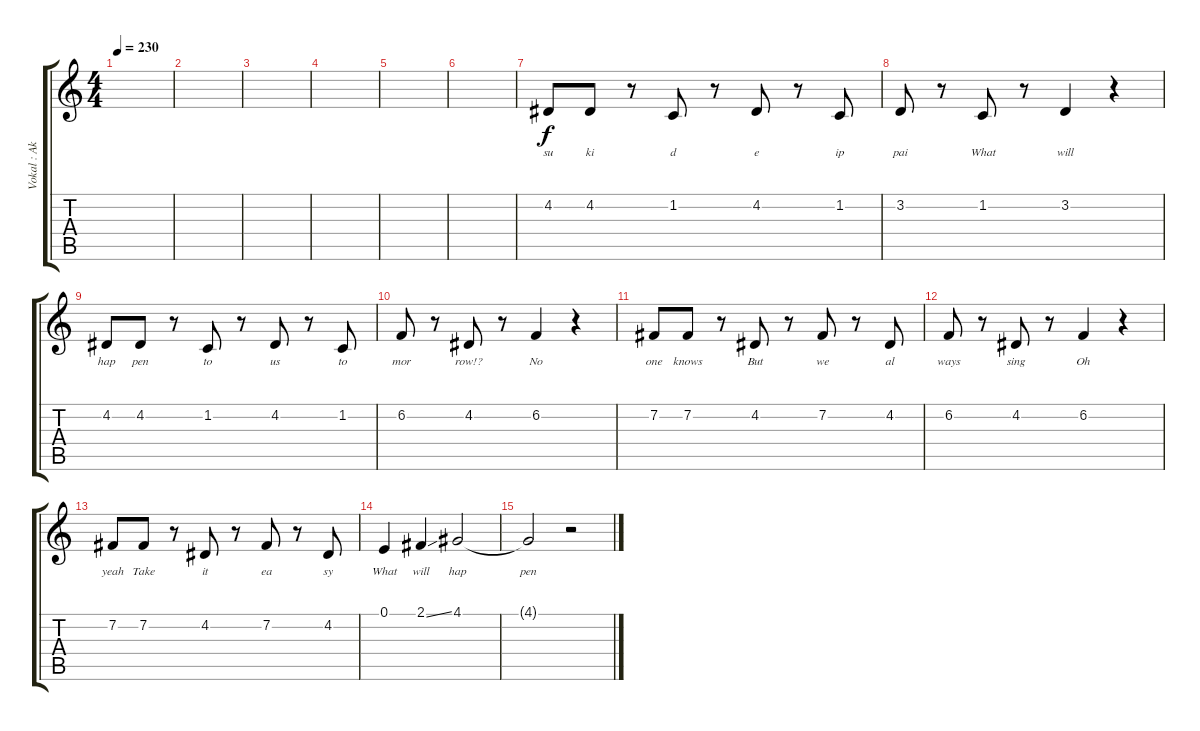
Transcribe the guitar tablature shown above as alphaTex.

\track ("Vokal : Akiyama Mio - Tan" "Vokal : Ak") {instrument clarinet}
\staff {score tabs}
\tuning (E4 B3 G3 D3 A2 E2) {hide}
\ts (4 4)
\tempo 230
\clef g2
\ks c
|
|
|
|
|
|
4.2.8{lyrics (0 "su") lyrics (1 "") lyrics (2 "") lyrics (3 "") lyrics (4 "")} 4.2.8{lyrics (0 "ki") lyrics (1 "") lyrics (2 "") lyrics (3 "") lyrics (4 "")} r.8 1.2.8{lyrics (0 "d") lyrics (1 "") lyrics (2 "") lyrics (3 "") lyrics (4 "")} r.8 4.2.8{lyrics (0 "e") lyrics (1 "") lyrics (2 "") lyrics (3 "") lyrics (4 "")} r.8 1.2.8{lyrics (0 "ip") lyrics (1 "") lyrics (2 "") lyrics (3 "") lyrics (4 "")} |
3.2.8{lyrics (0 "pai") lyrics (1 "") lyrics (2 "") lyrics (3 "") lyrics (4 "")} r.8 1.2.8{lyrics (0 "What") lyrics (1 "") lyrics (2 "") lyrics (3 "") lyrics (4 "")} r.8 3.2.4{lyrics (0 "will") lyrics (1 "") lyrics (2 "") lyrics (3 "") lyrics (4 "")} r.4 |
4.2.8{lyrics (0 "hap") lyrics (1 "") lyrics (2 "") lyrics (3 "") lyrics (4 "")} 4.2.8{lyrics (0 "pen") lyrics (1 "") lyrics (2 "") lyrics (3 "") lyrics (4 "")} r.8 1.2.8{lyrics (0 "to") lyrics (1 "") lyrics (2 "") lyrics (3 "") lyrics (4 "")} r.8 4.2.8{lyrics (0 "us") lyrics (1 "") lyrics (2 "") lyrics (3 "") lyrics (4 "")} r.8 1.2.8{lyrics (0 "to") lyrics (1 "") lyrics (2 "") lyrics (3 "") lyrics (4 "")} |
6.2.8{lyrics (0 "mor") lyrics (1 "") lyrics (2 "") lyrics (3 "") lyrics (4 "")} r.8 4.2.8{lyrics (0 "row!?") lyrics (1 "") lyrics (2 "") lyrics (3 "") lyrics (4 "")} r.8 6.2.4{lyrics (0 "No") lyrics (1 "") lyrics (2 "") lyrics (3 "") lyrics (4 "")} r.4 |
7.2.8{lyrics (0 "one") lyrics (1 "") lyrics (2 "") lyrics (3 "") lyrics (4 "")} 7.2.8{lyrics (0 "knows") lyrics (1 "") lyrics (2 "") lyrics (3 "") lyrics (4 "")} r.8 4.2.8{lyrics (0 "But") lyrics (1 "") lyrics (2 "") lyrics (3 "") lyrics (4 "")} r.8 7.2.8{lyrics (0 "we") lyrics (1 "") lyrics (2 "") lyrics (3 "") lyrics (4 "")} r.8 4.2.8{lyrics (0 "al") lyrics (1 "") lyrics (2 "") lyrics (3 "") lyrics (4 "")} |
6.2.8{lyrics (0 "ways") lyrics (1 "") lyrics (2 "") lyrics (3 "") lyrics (4 "")} r.8 4.2.8{lyrics (0 "sing") lyrics (1 "") lyrics (2 "") lyrics (3 "") lyrics (4 "")} r.8 6.2.4{lyrics (0 "Oh") lyrics (1 "") lyrics (2 "") lyrics (3 "") lyrics (4 "")} r.4 |
7.2.8{lyrics (0 "yeah") lyrics (1 "") lyrics (2 "") lyrics (3 "") lyrics (4 "")} 7.2.8{lyrics (0 "Take") lyrics (1 "") lyrics (2 "") lyrics (3 "") lyrics (4 "")} r.8 4.2.8{lyrics (0 "it") lyrics (1 "") lyrics (2 "") lyrics (3 "") lyrics (4 "")} r.8 7.2.8{lyrics (0 "ea") lyrics (1 "") lyrics (2 "") lyrics (3 "") lyrics (4 "")} r.8 4.2.8{lyrics (0 "sy") lyrics (1 "") lyrics (2 "") lyrics (3 "") lyrics (4 "")} |
0.1.4{lyrics (0 "What") lyrics (1 "") lyrics (2 "") lyrics (3 "") lyrics (4 "")} 2.1{ss}.4{lyrics (0 "will") lyrics (1 "") lyrics (2 "") lyrics (3 "") lyrics (4 "")} 4.1.2{lyrics (0 "hap") lyrics (1 "") lyrics (2 "") lyrics (3 "") lyrics (4 "")} |
4.1{t}.2{lyrics (0 "pen") lyrics (1 "") lyrics (2 "") lyrics (3 "") lyrics (4 "")} r.2
